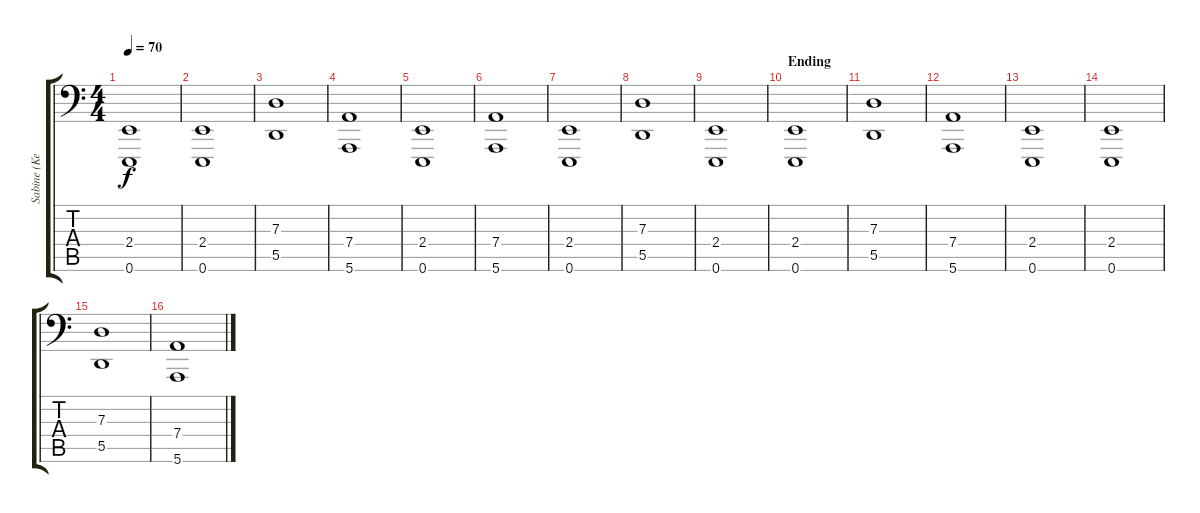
\track ("Sabine (KeybLow)" "Sabine (Ke") {instrument stringensemble1}
\staff {score tabs}
\tuning (E3 B2 G2 D2 A1 E1) {hide}
\ts (4 4)
\tempo 70
\clef f4
\ks c
(2.4 0.6).1{dy f} |
(2.4 0.6).1 |
(7.3 5.5).1 |
(7.4 5.6).1 |
(2.4 0.6).1 |
(7.4 5.6).1 |
(2.4 0.6).1 |
(7.3 5.5).1 |
(2.4 0.6).1 |
\section ("" "Ending")
(2.4 0.6).1 |
(7.3 5.5).1 |
(7.4 5.6).1 |
(2.4 0.6).1 |
(2.4 0.6).1 |
(7.3 5.5).1 |
(7.4 5.6).1
